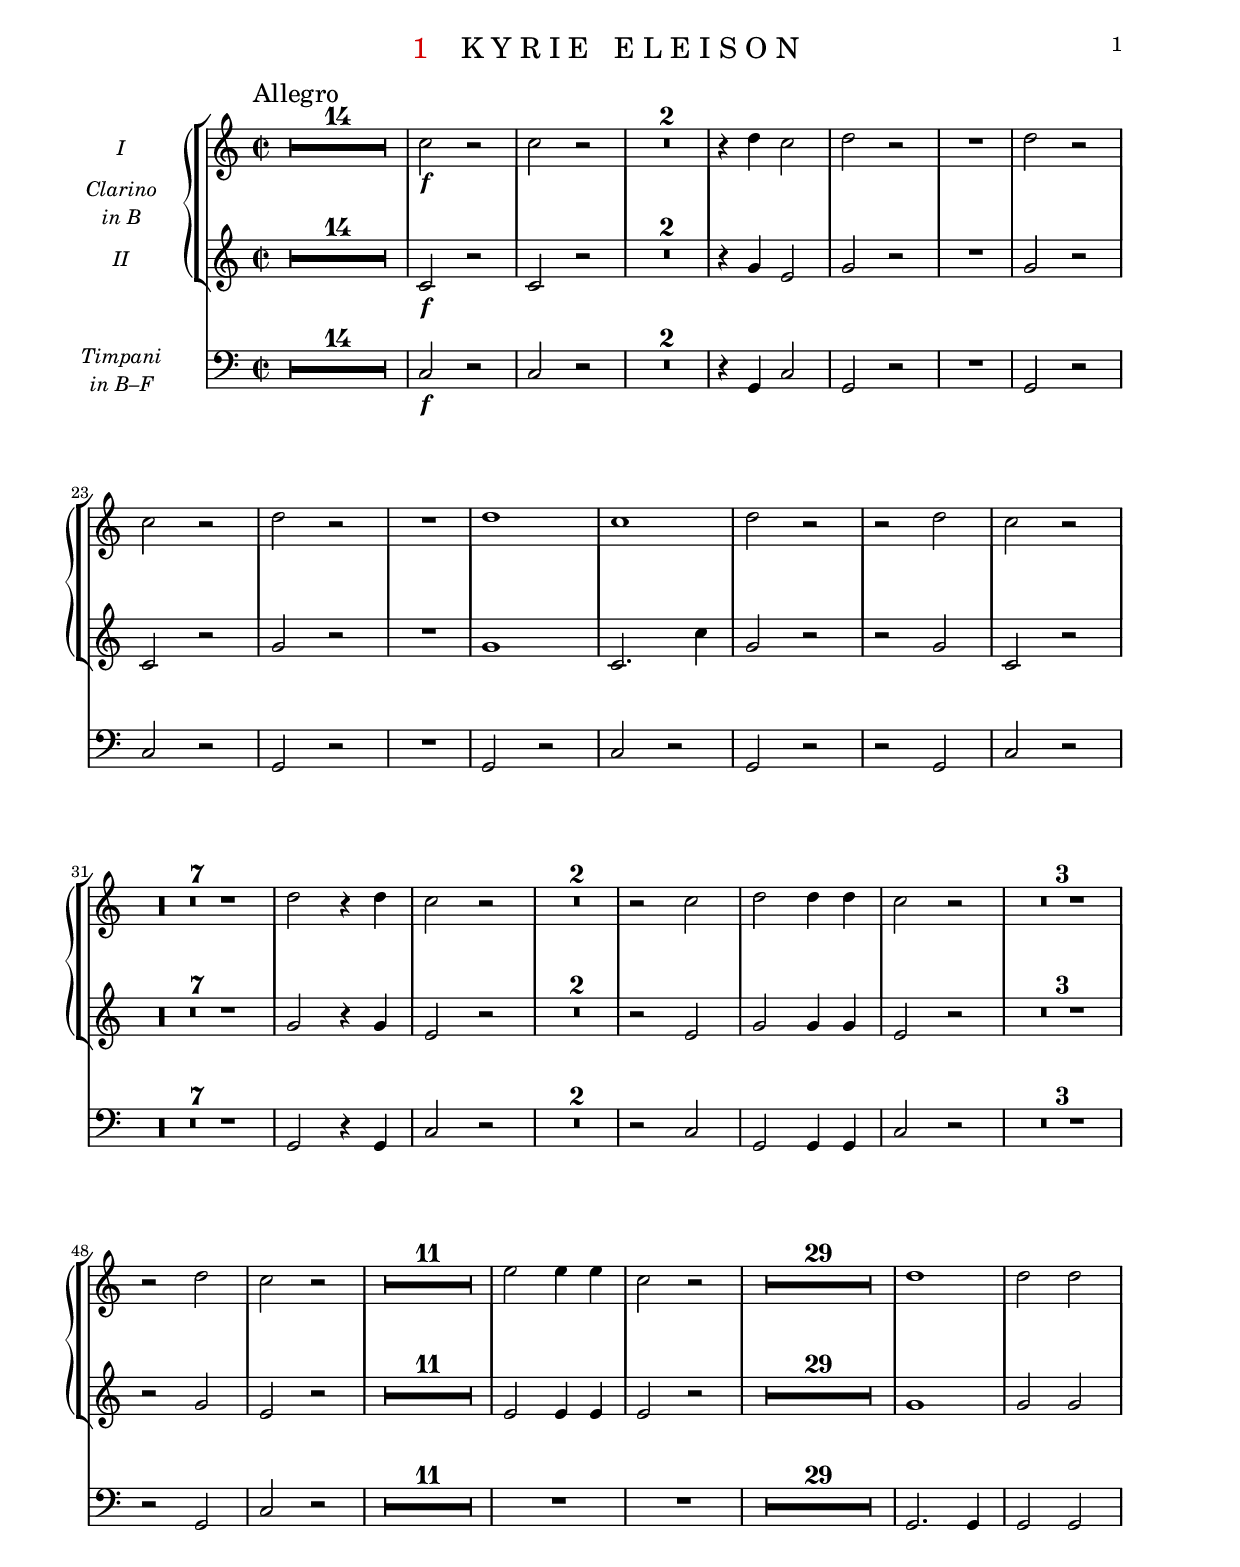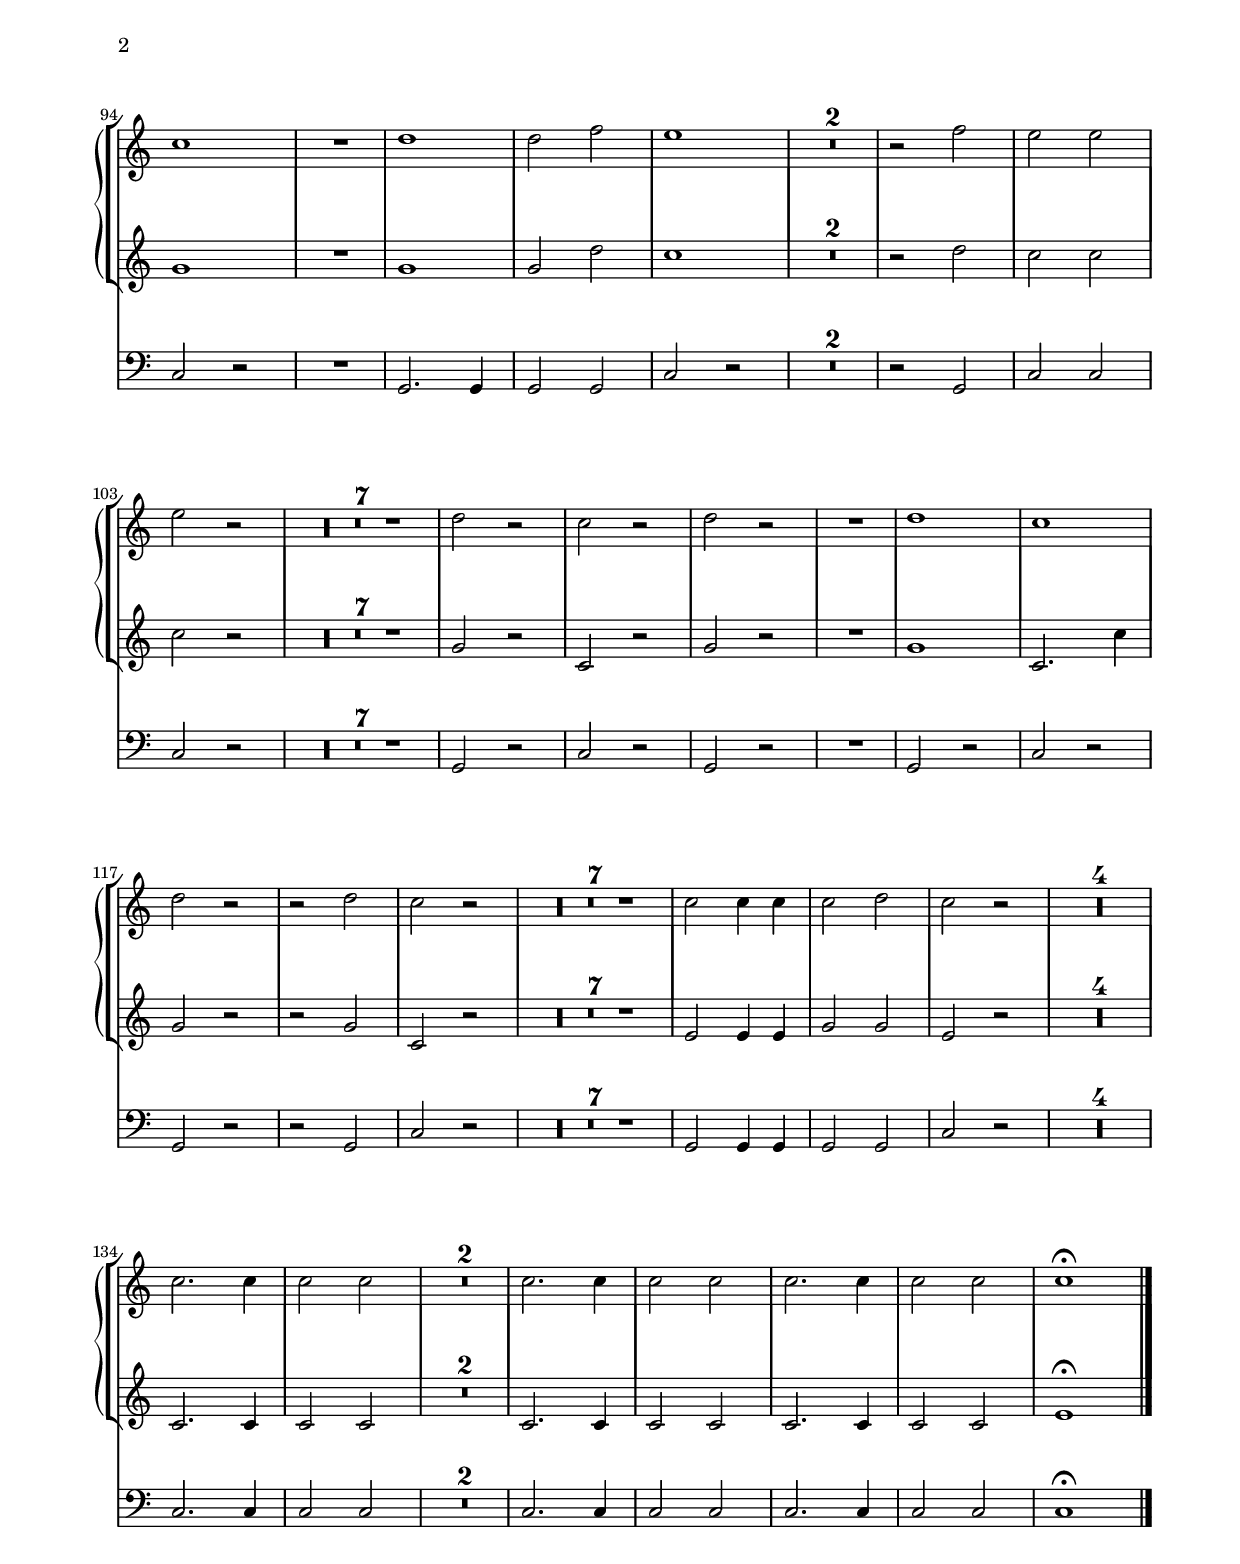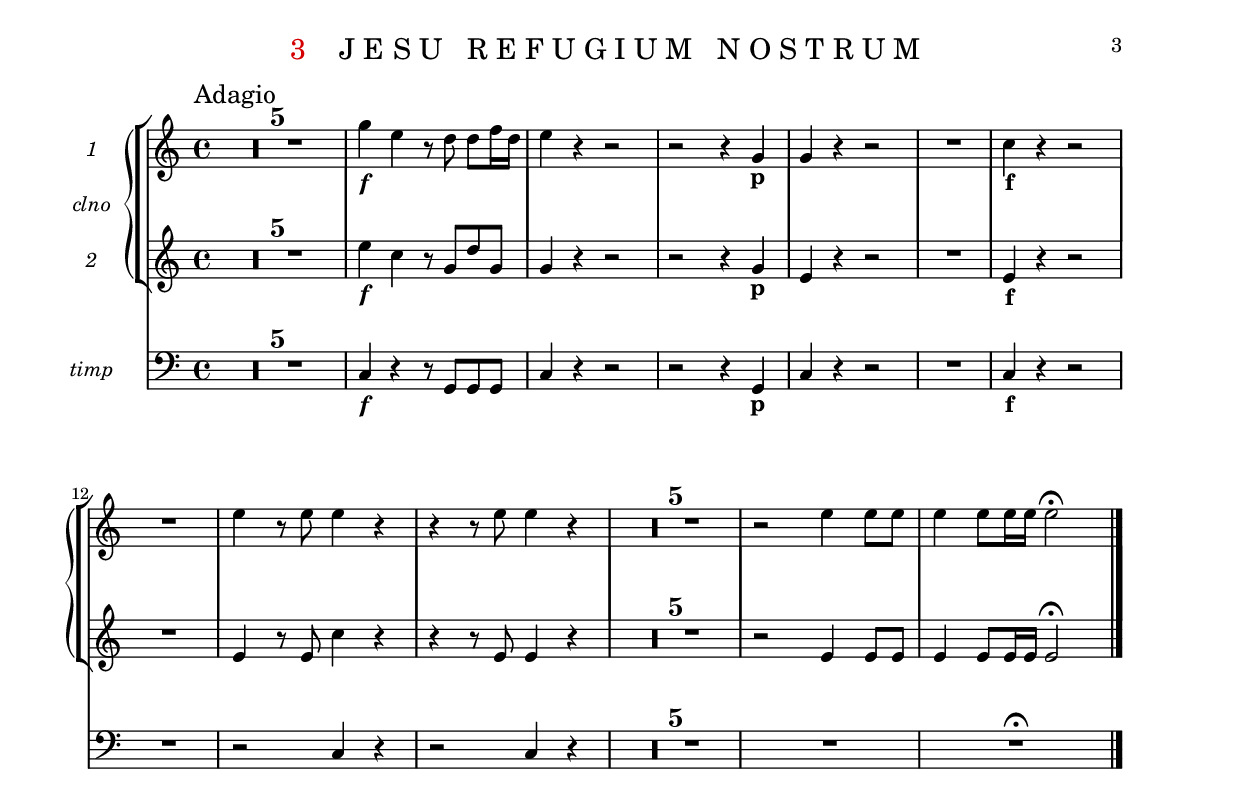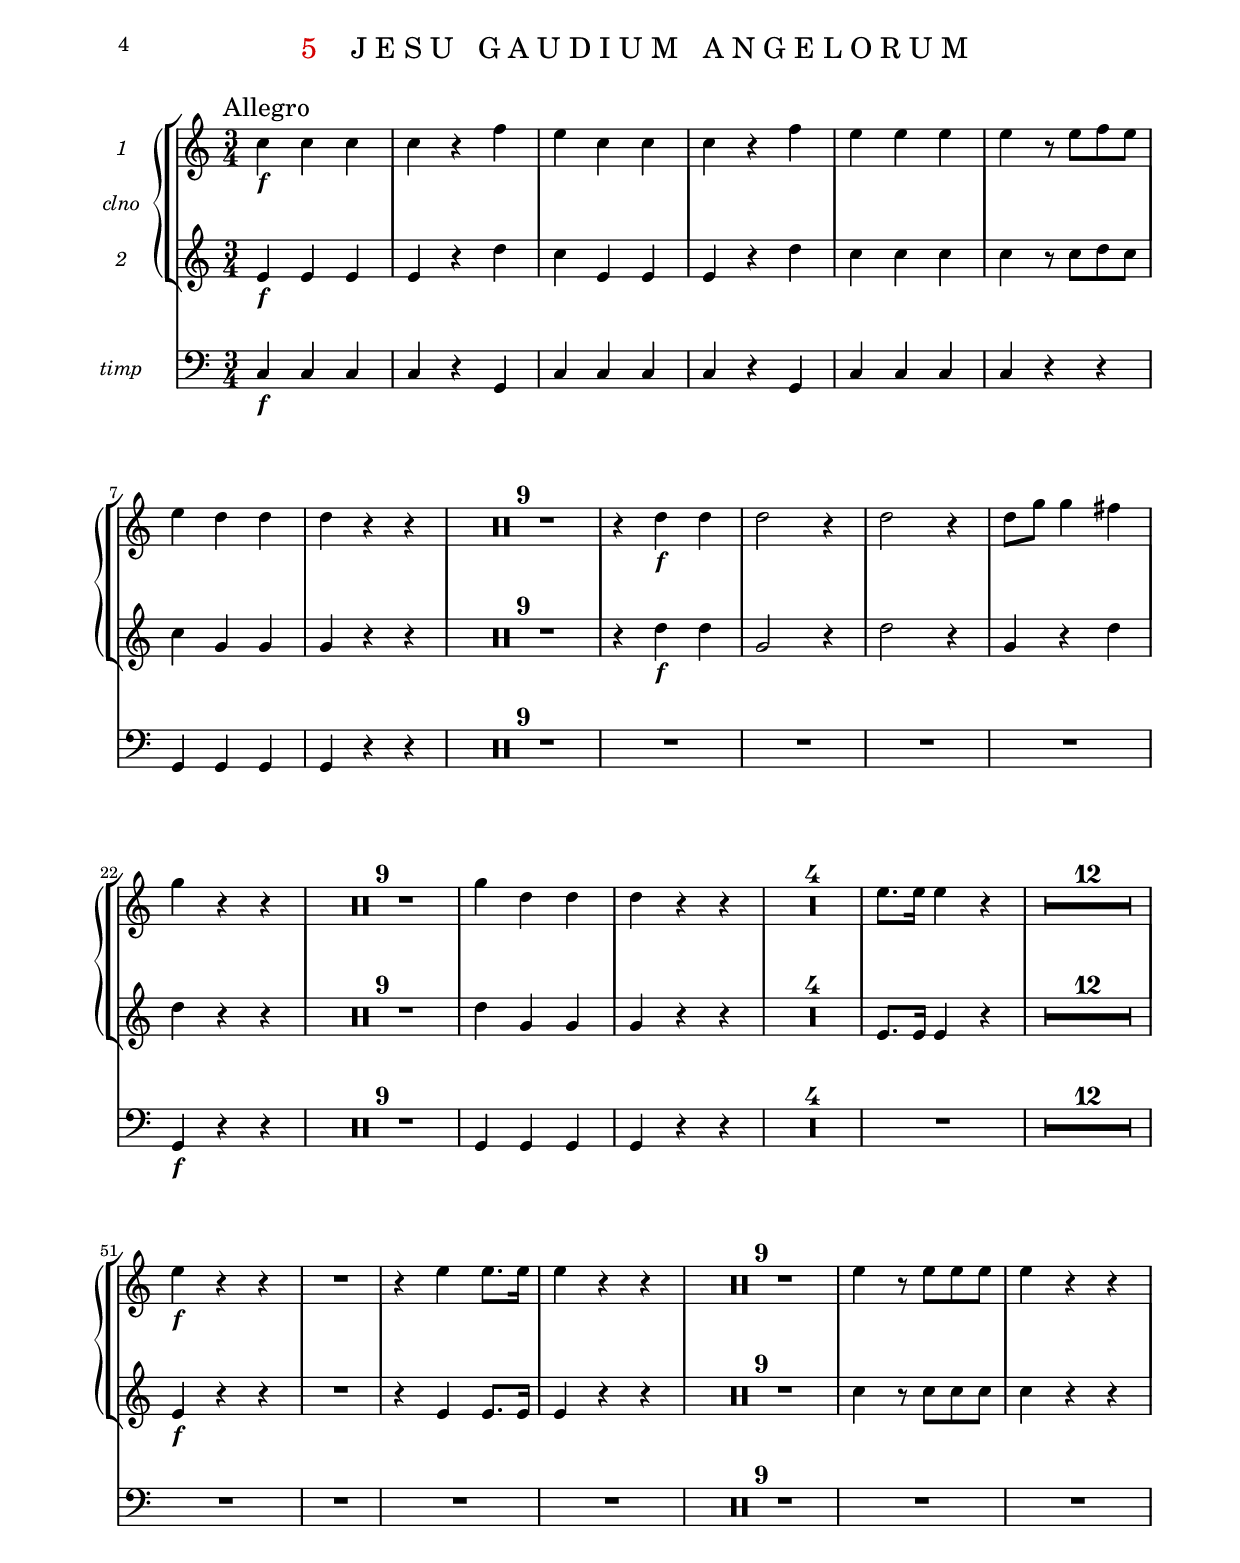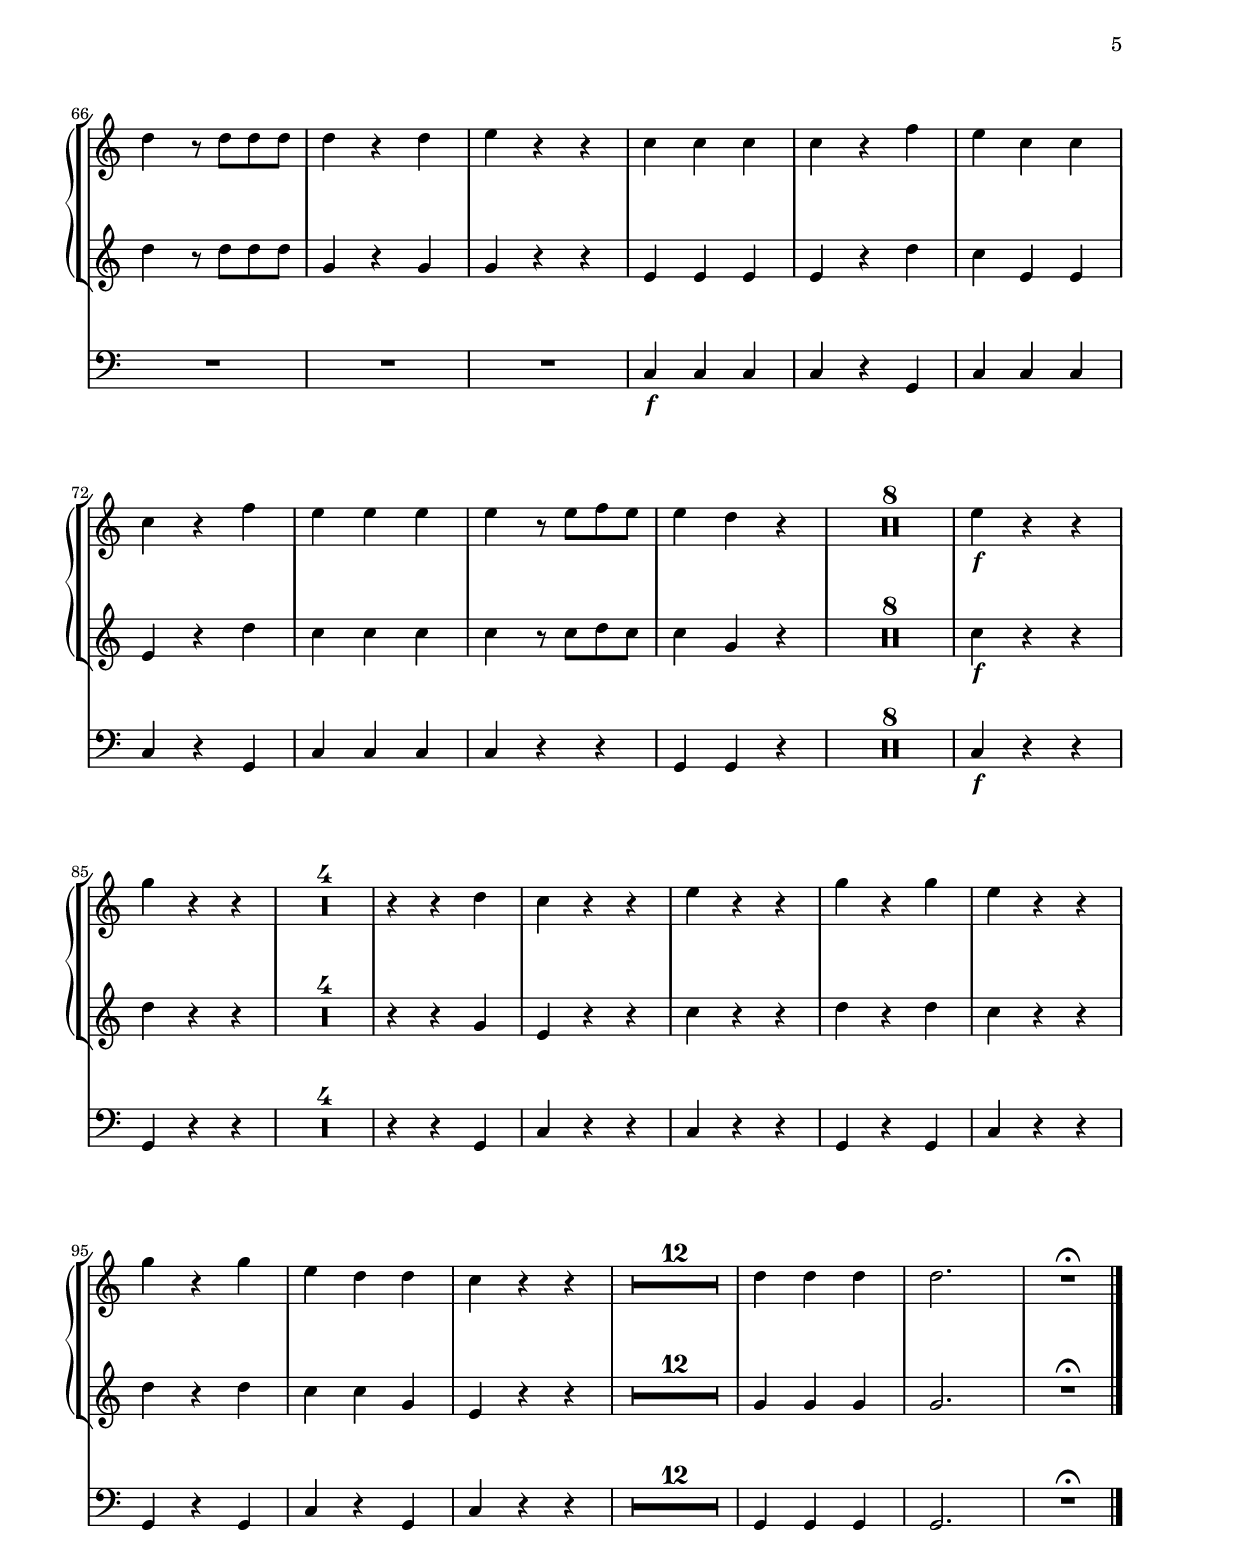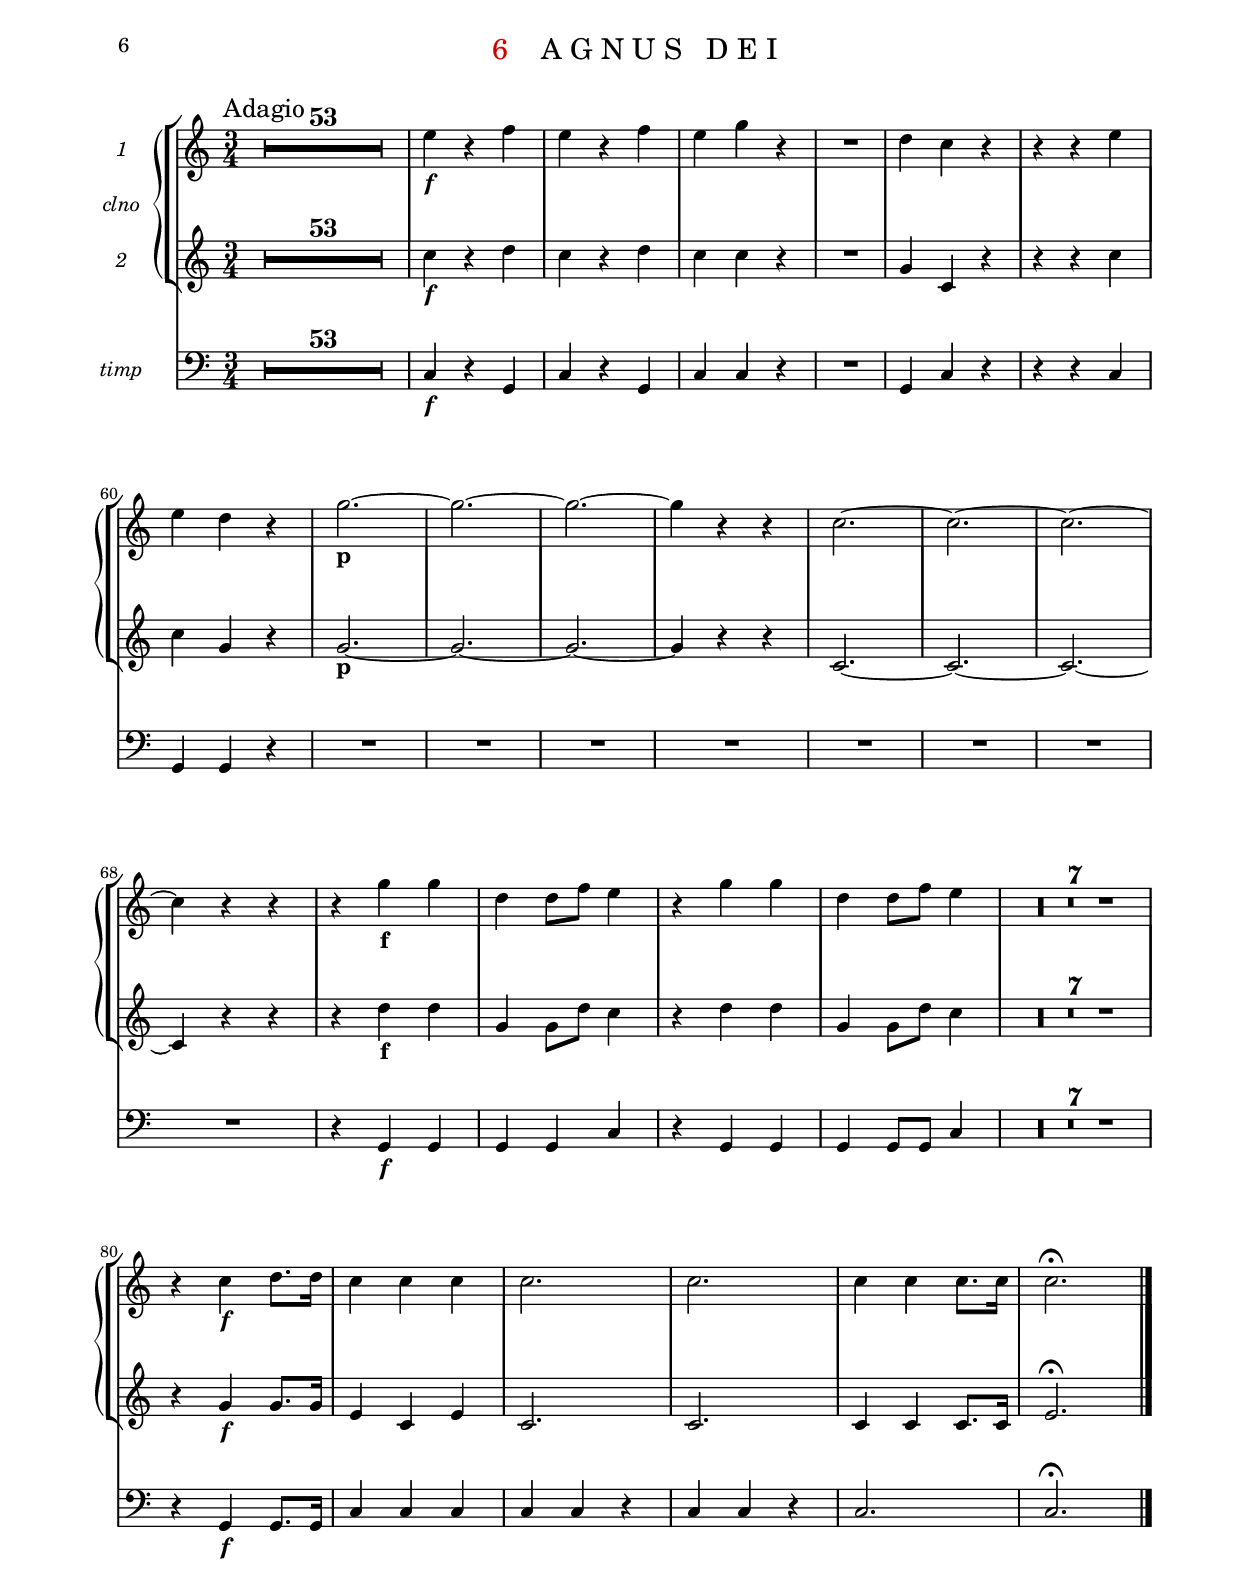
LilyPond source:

% (c) 2020 by Wolfgang Esser-Skala.
% This file is licensed under the Creative Commons Attribution-NonCommercial-ShareAlike 4.0 International License.
% To view a copy of this license, visit http://creativecommons.org/licenses/by-nc-sa/4.0/.

\version "2.18.0"

\include "../definitions.ly"

\paper {
	indent = 1\cm
	top-margin = 1.5\cm
	system-separator-markup = ##f
	system-system-spacing =
    #'((basic-distance . 17)
       (minimum-distance . 17)
       (padding . -100)
       (stretchability . 0))

	top-system-spacing =
    #'((basic-distance . 12)
       (minimum-distance . 12)
       (padding . -100)
       (stretchability . 0))

	top-markup-spacing =
    #'((basic-distance . 0)
       (minimum-distance . 0)
       (padding . -100)
       (stretchability . 0))

	markup-system-spacing =
    #'((basic-distance . 12)
       (minimum-distance . 12)
       (padding . -100)
       (stretchability . 0))

	last-bottom-spacing =
    #'((basic-distance . 0)
       (minimum-distance . 0)
       (padding . 0)
       (stretchability . 1.0e7))

	systems-per-page = #4
}

#(set-global-staff-size 17.82)

\layout {
	\context {
		\GrandStaff
		instrumentName = "clno"
		\override StaffGrouper.staffgroup-staff-spacing =
			#'((basic-distance . 12)
				(minimum-distance . 12)
				(padding . -100)
				(stretchability . 0))
		\override StaffGrouper.staff-staff-spacing =
			#'((basic-distance . 12)
				(minimum-distance . 12)
				(padding . -100)
				(stretchability . 0))

	}
	\context {
		\Staff
		instrumentName = "timp"
	}
}


\book {
	\bookpart {
		\header {
			number = "1"
			title = "K Y R I E   E L E I S O N"
		}
		\paper { indent = 2\cm }
		\score {
			<<
				\new StaffGroup <<
					\new GrandStaff <<
						\set GrandStaff.instrumentName = \markup { \center-column { "Clarino" "in B" } }
						\new Staff {
							\set Staff.instrumentName = "I"
							\KyrieClarinoI
						}
						\new Staff {
							\set Staff.instrumentName = "II"
							\KyrieClarinoII
						}
					>>
				>>
				\new Staff {
					\set Staff.instrumentName = \markup { \center-column { "Timpani" "in B–F" } }
					\KyrieTimpani
				}
			>>
		}
	}
	\bookpart {
		\header {
			number = "3"
			title = "J E S U   R E F U G I U M   N O S T R U M"
		}
		\paper { systems-per-page = #2 }
		\score {
			<<
				\new StaffGroup <<
					\new GrandStaff <<
						\set GrandStaff.instrumentName = "clno"
						\new Staff {
							\set Staff.instrumentName = "1"
							\JesuRefugiumClarinoI
						}
						\new Staff {
							\set Staff.instrumentName = "2"
							\JesuRefugiumClarinoII
						}
					>>
				>>
				\new Staff { \JesuRefugiumTimpani }
			>>
		}
	}
	\bookpart {
		\header {
			number = "5"
			title = "J E S U   G A U D I U M   A N G E L O R U M"
		}
		\score {
			<<
				\new StaffGroup <<
					\new GrandStaff <<
						\set GrandStaff.instrumentName = "clno"
						\new Staff {
							\set Staff.instrumentName = "1"
							\JesuGaudiumClarinoI
						}
						\new Staff {
							\set Staff.instrumentName = "2"
							\JesuGaudiumClarinoII
						}
					>>
				>>
				\new Staff { \JesuGaudiumTimpani }
			>>
		}
	}
	\bookpart {
		\header {
			number = "6"
			title = "A G N U S   D E I"
		}
		\score {
			<<
				\new StaffGroup <<
					\new GrandStaff <<
						\set GrandStaff.instrumentName = "clno"
						\new Staff {
							\set Staff.instrumentName = "1"
							\AgnusDeiClarinoI
						}
						\new Staff {
							\set Staff.instrumentName = "2"
							\AgnusDeiClarinoII
						}
					>>
				>>
				\new Staff { \AgnusDeiTimpani }
			>>
		}
	}
}
